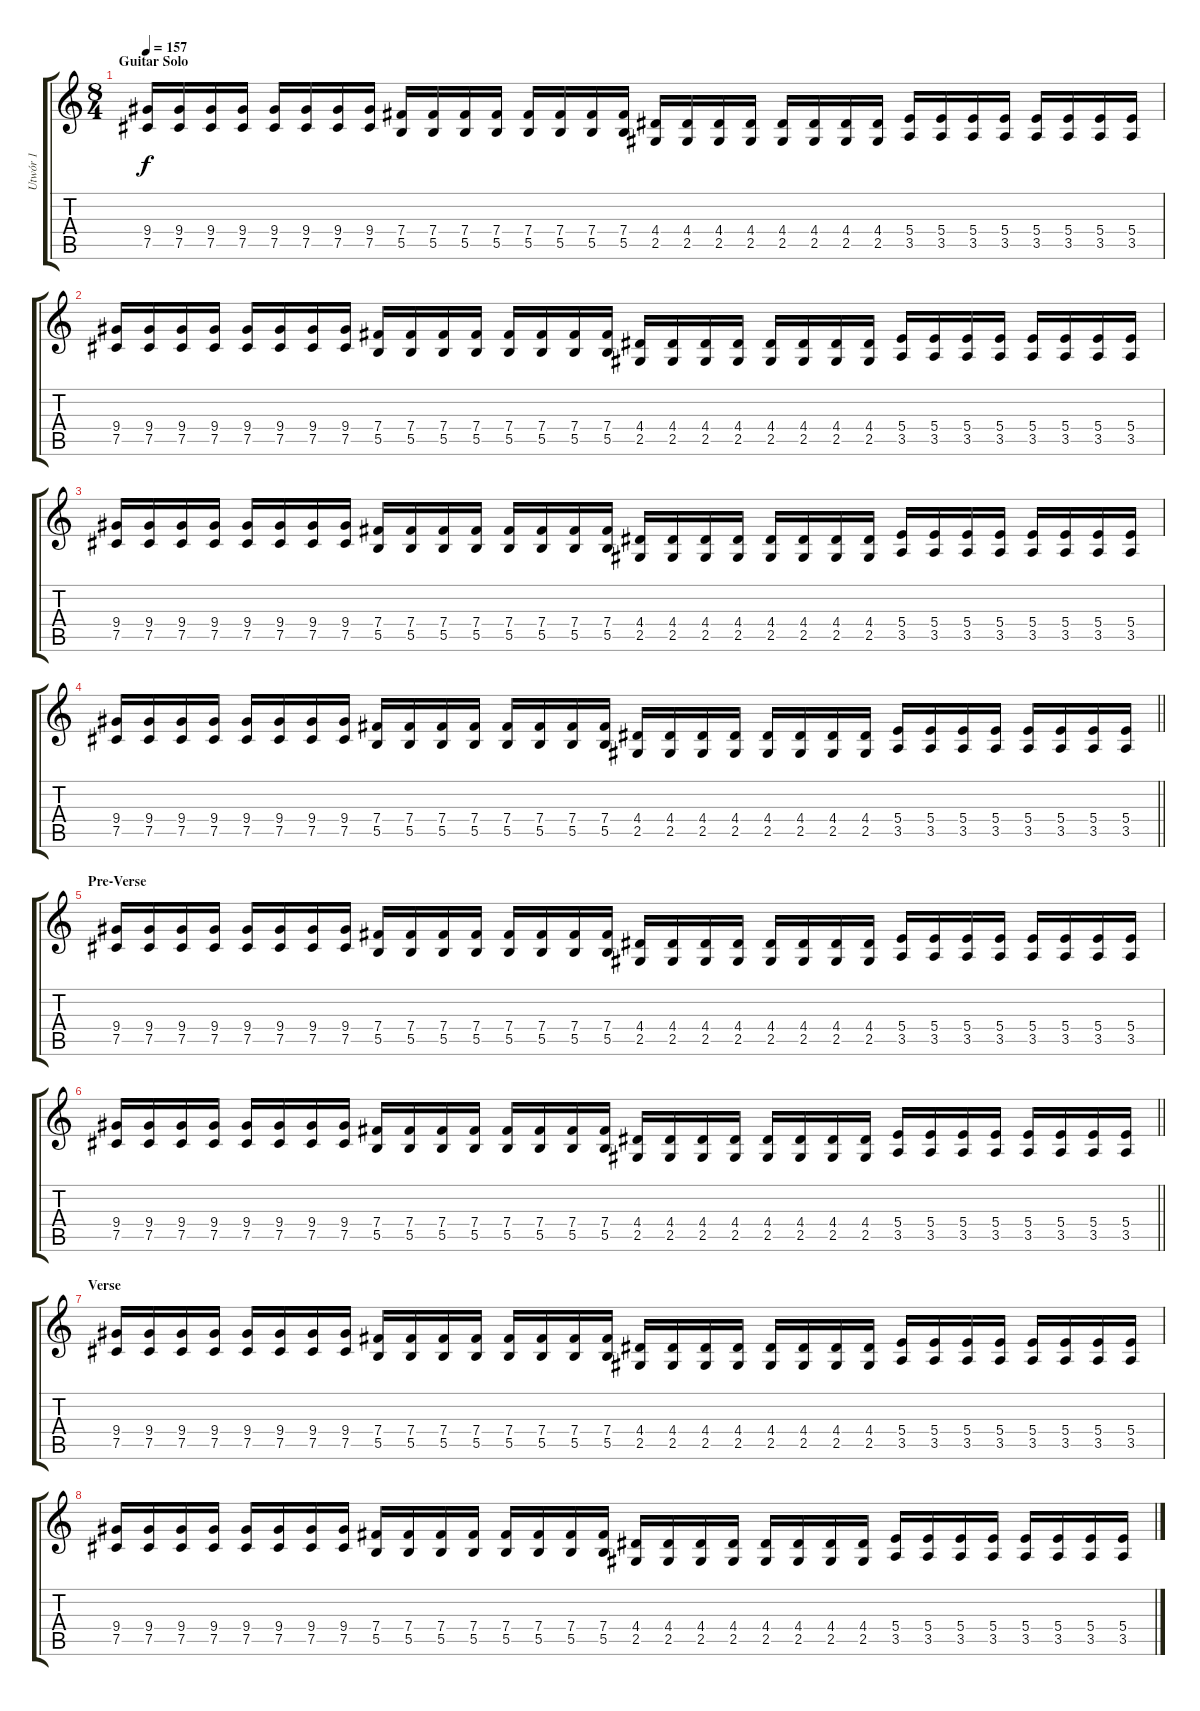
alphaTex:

\track ("Utwór 1" "Utwór 1") {instrument distortionguitar}
\staff {score tabs}
\tuning (Db4 Ab3 E3 B2 Gb2 Db2) {hide}
\ts (8 4)
\section ("" "Guitar Solo")
\tempo 157
\clef g2
\ks c
(9.4 7.5).16{dy f} (9.4 7.5).16 (9.4 7.5).16 (9.4 7.5).16 (9.4 7.5).16 (9.4 7.5).16 (9.4 7.5).16 (9.4 7.5).16 (7.4 5.5).16 (7.4 5.5).16 (7.4 5.5).16 (7.4 5.5).16 (7.4 5.5).16 (7.4 5.5).16 (7.4 5.5).16 (7.4 5.5).16 (4.4 2.5).16 (4.4 2.5).16 (4.4 2.5).16 (4.4 2.5).16 (4.4 2.5).16 (4.4 2.5).16 (4.4 2.5).16 (4.4 2.5).16 (5.4 3.5).16 (5.4 3.5).16 (5.4 3.5).16 (5.4 3.5).16 (5.4 3.5).16 (5.4 3.5).16 (5.4 3.5).16 (5.4 3.5).16 |
(9.4 7.5).16 (9.4 7.5).16 (9.4 7.5).16 (9.4 7.5).16 (9.4 7.5).16 (9.4 7.5).16 (9.4 7.5).16 (9.4 7.5).16 (7.4 5.5).16 (7.4 5.5).16 (7.4 5.5).16 (7.4 5.5).16 (7.4 5.5).16 (7.4 5.5).16 (7.4 5.5).16 (7.4 5.5).16 (4.4 2.5).16 (4.4 2.5).16 (4.4 2.5).16 (4.4 2.5).16 (4.4 2.5).16 (4.4 2.5).16 (4.4 2.5).16 (4.4 2.5).16 (5.4 3.5).16 (5.4 3.5).16 (5.4 3.5).16 (5.4 3.5).16 (5.4 3.5).16 (5.4 3.5).16 (5.4 3.5).16 (5.4 3.5).16 |
(9.4 7.5).16 (9.4 7.5).16 (9.4 7.5).16 (9.4 7.5).16 (9.4 7.5).16 (9.4 7.5).16 (9.4 7.5).16 (9.4 7.5).16 (7.4 5.5).16 (7.4 5.5).16 (7.4 5.5).16 (7.4 5.5).16 (7.4 5.5).16 (7.4 5.5).16 (7.4 5.5).16 (7.4 5.5).16 (4.4 2.5).16 (4.4 2.5).16 (4.4 2.5).16 (4.4 2.5).16 (4.4 2.5).16 (4.4 2.5).16 (4.4 2.5).16 (4.4 2.5).16 (5.4 3.5).16 (5.4 3.5).16 (5.4 3.5).16 (5.4 3.5).16 (5.4 3.5).16 (5.4 3.5).16 (5.4 3.5).16 (5.4 3.5).16 |
\barLineRight lightlight
(9.4 7.5).16 (9.4 7.5).16 (9.4 7.5).16 (9.4 7.5).16 (9.4 7.5).16 (9.4 7.5).16 (9.4 7.5).16 (9.4 7.5).16 (7.4 5.5).16 (7.4 5.5).16 (7.4 5.5).16 (7.4 5.5).16 (7.4 5.5).16 (7.4 5.5).16 (7.4 5.5).16 (7.4 5.5).16 (4.4 2.5).16 (4.4 2.5).16 (4.4 2.5).16 (4.4 2.5).16 (4.4 2.5).16 (4.4 2.5).16 (4.4 2.5).16 (4.4 2.5).16 (5.4 3.5).16 (5.4 3.5).16 (5.4 3.5).16 (5.4 3.5).16 (5.4 3.5).16 (5.4 3.5).16 (5.4 3.5).16 (5.4 3.5).16 |
\section ("" "Pre-Verse")
(9.4 7.5).16 (9.4 7.5).16 (9.4 7.5).16 (9.4 7.5).16 (9.4 7.5).16 (9.4 7.5).16 (9.4 7.5).16 (9.4 7.5).16 (7.4 5.5).16 (7.4 5.5).16 (7.4 5.5).16 (7.4 5.5).16 (7.4 5.5).16 (7.4 5.5).16 (7.4 5.5).16 (7.4 5.5).16 (4.4 2.5).16 (4.4 2.5).16 (4.4 2.5).16 (4.4 2.5).16 (4.4 2.5).16 (4.4 2.5).16 (4.4 2.5).16 (4.4 2.5).16 (5.4 3.5).16 (5.4 3.5).16 (5.4 3.5).16 (5.4 3.5).16 (5.4 3.5).16 (5.4 3.5).16 (5.4 3.5).16 (5.4 3.5).16 |
\barLineRight lightlight
(9.4 7.5).16 (9.4 7.5).16 (9.4 7.5).16 (9.4 7.5).16 (9.4 7.5).16 (9.4 7.5).16 (9.4 7.5).16 (9.4 7.5).16 (7.4 5.5).16 (7.4 5.5).16 (7.4 5.5).16 (7.4 5.5).16 (7.4 5.5).16 (7.4 5.5).16 (7.4 5.5).16 (7.4 5.5).16 (4.4 2.5).16 (4.4 2.5).16 (4.4 2.5).16 (4.4 2.5).16 (4.4 2.5).16 (4.4 2.5).16 (4.4 2.5).16 (4.4 2.5).16 (5.4 3.5).16 (5.4 3.5).16 (5.4 3.5).16 (5.4 3.5).16 (5.4 3.5).16 (5.4 3.5).16 (5.4 3.5).16 (5.4 3.5).16 |
\section ("" "Verse")
(9.4 7.5).16 (9.4 7.5).16 (9.4 7.5).16 (9.4 7.5).16 (9.4 7.5).16 (9.4 7.5).16 (9.4 7.5).16 (9.4 7.5).16 (7.4 5.5).16 (7.4 5.5).16 (7.4 5.5).16 (7.4 5.5).16 (7.4 5.5).16 (7.4 5.5).16 (7.4 5.5).16 (7.4 5.5).16 (4.4 2.5).16 (4.4 2.5).16 (4.4 2.5).16 (4.4 2.5).16 (4.4 2.5).16 (4.4 2.5).16 (4.4 2.5).16 (4.4 2.5).16 (5.4 3.5).16 (5.4 3.5).16 (5.4 3.5).16 (5.4 3.5).16 (5.4 3.5).16 (5.4 3.5).16 (5.4 3.5).16 (5.4 3.5).16 |
(9.4 7.5).16 (9.4 7.5).16 (9.4 7.5).16 (9.4 7.5).16 (9.4 7.5).16 (9.4 7.5).16 (9.4 7.5).16 (9.4 7.5).16 (7.4 5.5).16 (7.4 5.5).16 (7.4 5.5).16 (7.4 5.5).16 (7.4 5.5).16 (7.4 5.5).16 (7.4 5.5).16 (7.4 5.5).16 (4.4 2.5).16 (4.4 2.5).16 (4.4 2.5).16 (4.4 2.5).16 (4.4 2.5).16 (4.4 2.5).16 (4.4 2.5).16 (4.4 2.5).16 (5.4 3.5).16 (5.4 3.5).16 (5.4 3.5).16 (5.4 3.5).16 (5.4 3.5).16 (5.4 3.5).16 (5.4 3.5).16 (5.4 3.5).16
